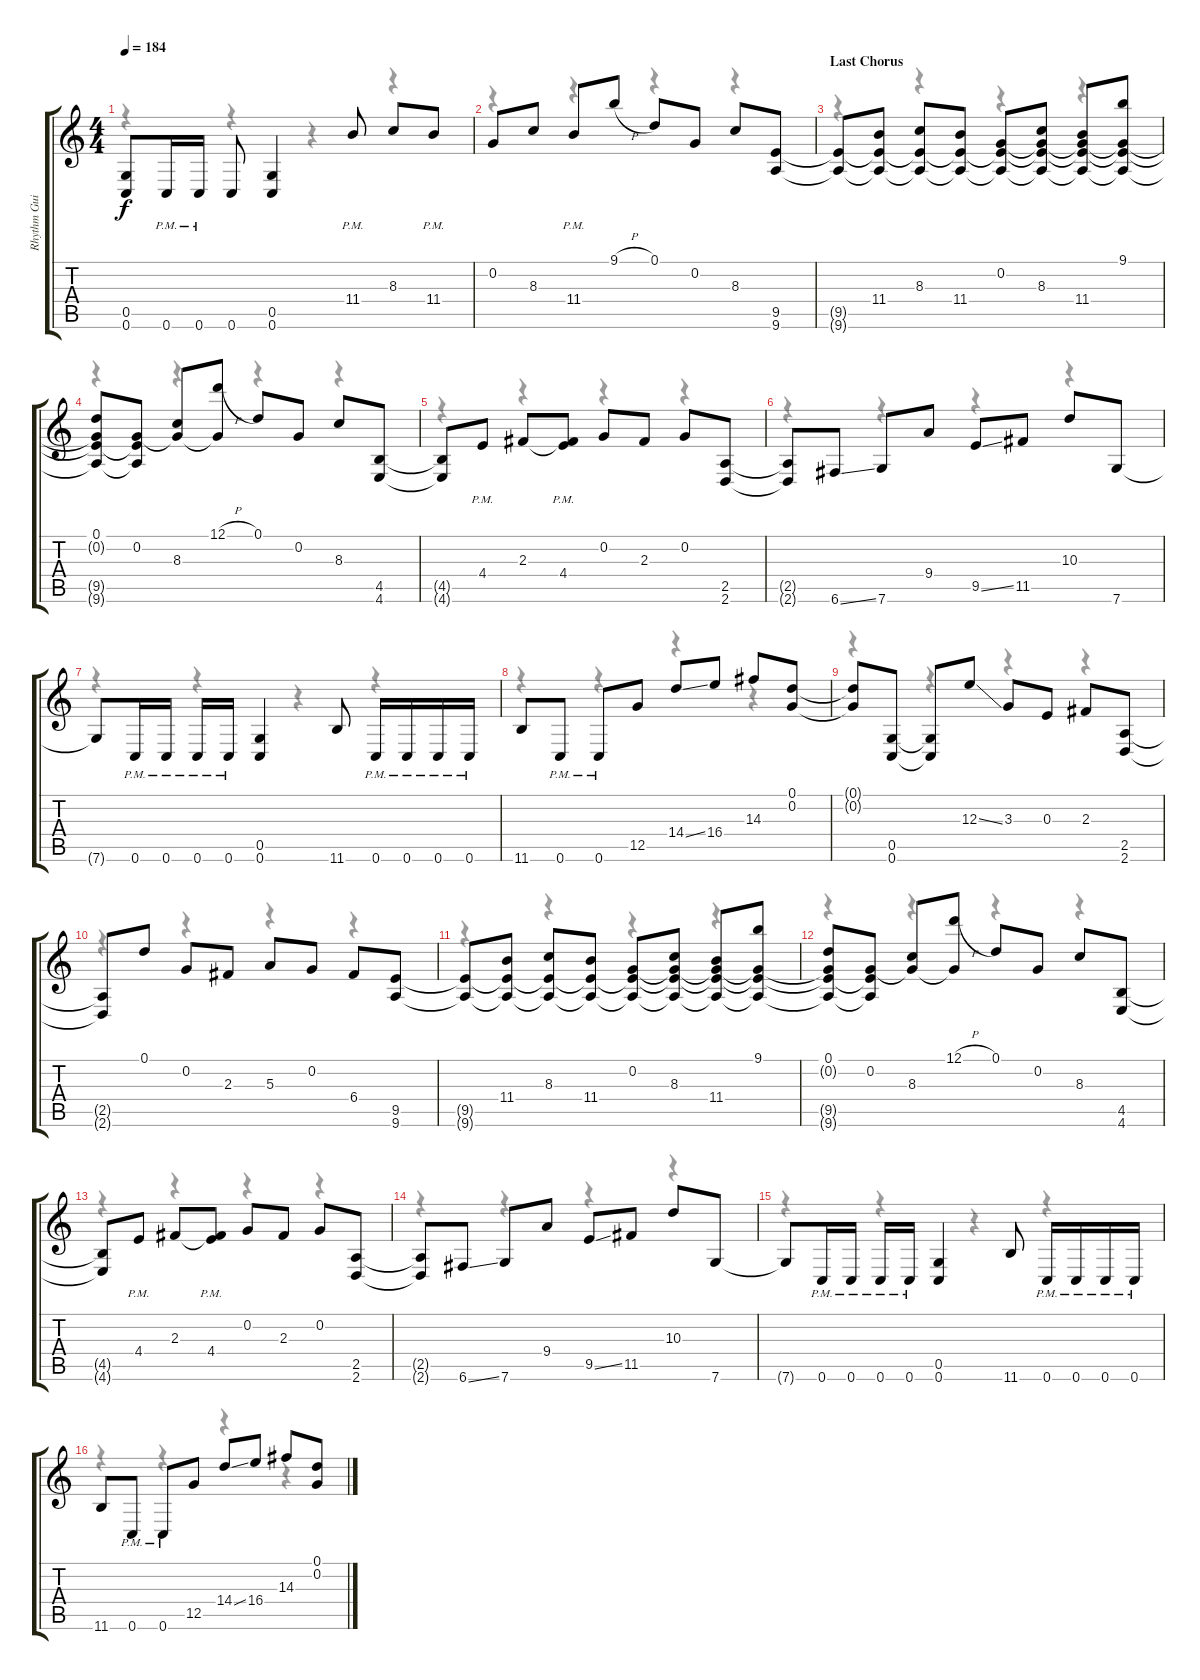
\track ("Rhythm Guitar" "Rhythm Gui") {instrument overdrivenguitar}
\staff {score tabs}
\tuning (D4 G3 E3 C3 G2 C2) {hide}
\voice
\ts (4 4)
\tempo 184
\clef g2
\ks c
(0.5{t} 0.6{t}).8{dy f} 0.6{pm}.16 0.6{pm}.16 0.6.8 (0.5 0.6).4 11.4{pm}.8 8.3.8 11.4{pm}.8 |
0.2.8 8.3.8 11.4{pm}.8 9.1{h}.8 0.1.8 0.2.8 8.3.8 (9.5 9.6).8 |
\section ("" "Last Chorus")
(9.5{t} 9.6{t}).8 (11.4 9.5{t} 9.6{t}).8 (8.3 9.5{t} 9.6{t}).8 (11.4 9.5{t} 9.6{t}).8 (0.2 9.5{t} 9.6{t}).8 (0.2{t} 8.3 9.5{t} 9.6{t}).8 (0.2{t} 11.4 9.5{t} 9.6{t}).8 (9.1 0.2{t} 9.5{t} 9.6{t}).8 |
(0.1 0.2{t} 9.5{t} 9.6{t}).8 (0.2 9.5{t} 9.6{t}).8 (0.2{t} 8.3).8 (12.1{h} 0.2{t}).8 0.1.8 0.2.8 8.3.8 (4.5 4.6).8 |
(4.5{t} 4.6{t}).8 4.4{pm}.8 2.3.8 (2.3{t} 4.4{pm}).8 0.2.8 2.3.8 0.2.8 (2.5 2.6).8 |
(2.5{t} 2.6{t}).8 6.6{ss}.8 7.6.8 9.4.8 9.5{ss}.8 11.5.8 10.3.8 7.6.8 |
7.6{t}.8 0.6{pm}.16 0.6{pm}.16 0.6{pm}.16 0.6{pm}.16 (0.5 0.6).4 11.6.8 0.6{pm}.16 0.6{pm}.16 0.6{pm}.16 0.6{pm}.16 |
11.6.8 0.6{pm}.8 0.6{pm}.8 12.5.8 14.4{ss}.8 16.4.8 14.3.8 (0.1 0.2).8 |
(0.1{t} 0.2{t}).8 (0.5 0.6).8 (0.5{t} 0.6{t}).8 12.3{ss}.8 3.3.8 0.3.8 2.3.8 (2.5 2.6).8 |
(2.5{t} 2.6{t}).8 0.1.8 0.2.8 2.3.8 5.3.8 0.2.8 6.4.8 (9.5 9.6).8 |
(9.5{t} 9.6{t}).8 (11.4 9.5{t} 9.6{t}).8 (8.3 9.5{t} 9.6{t}).8 (11.4 9.5{t} 9.6{t}).8 (0.2 9.5{t} 9.6{t}).8 (0.2{t} 8.3 9.5{t} 9.6{t}).8 (0.2{t} 11.4 9.5{t} 9.6{t}).8 (9.1 0.2{t} 9.5{t} 9.6{t}).8 |
(0.1 0.2{t} 9.5{t} 9.6{t}).8 (0.2 9.5{t} 9.6{t}).8 (0.2{t} 8.3).8 (12.1{h} 0.2{t}).8 0.1.8 0.2.8 8.3.8 (4.5 4.6).8 |
(4.5{t} 4.6{t}).8 4.4{pm}.8 2.3.8 (2.3{t} 4.4{pm}).8 0.2.8 2.3.8 0.2.8 (2.5 2.6).8 |
(2.5{t} 2.6{t}).8 6.6{ss}.8 7.6.8 9.4.8 9.5{ss}.8 11.5.8 10.3.8 7.6.8 |
7.6{t}.8 0.6{pm}.16 0.6{pm}.16 0.6{pm}.16 0.6{pm}.16 (0.5 0.6).4 11.6.8 0.6{pm}.16 0.6{pm}.16 0.6{pm}.16 0.6{pm}.16 |
11.6.8 0.6{pm}.8 0.6{pm}.8 12.5.8 14.4{ss}.8 16.4.8 14.3.8 (0.1 0.2).8
\voice
\clef g2
\ottava regular
\simile none
\ks c
r.4{dy f} r.4 r.4 r.4 |
r.4 r.4 r.4 r.4 |
r.4 r.4 r.4 r.4 |
r.4 r.4 r.4 r.4 |
r.4 r.4 r.4 r.4 |
r.4 r.4 r.4 r.4 |
r.4 r.4 r.4 r.4 |
r.4 r.4 r.4 r.4 |
r.4 r.4 r.4 r.4 |
r.4 r.4 r.4 r.4 |
r.4 r.4 r.4 r.4 |
r.4 r.4 r.4 r.4 |
r.4 r.4 r.4 r.4 |
r.4 r.4 r.4 r.4 |
r.4 r.4 r.4 r.4 |
r.4 r.4 r.4 r.4
